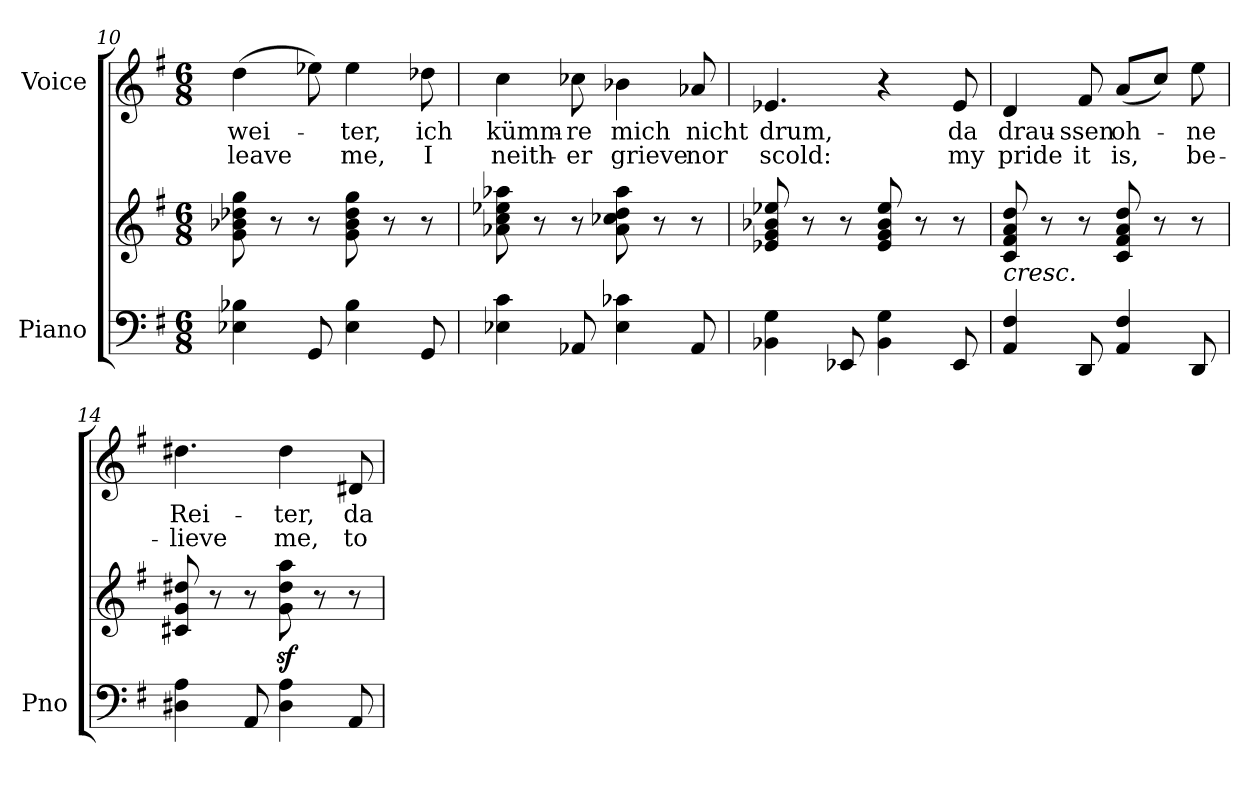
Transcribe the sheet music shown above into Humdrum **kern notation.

**kern	**kern	**kern	**text	**text
*part2	*part2	*part1	*part1	*part1
*staff3	*staff2	*staff1	*staff1	*staff1
*I"Piano	*	*I"Voice	*	*
*I'Pno	*	*	*	*
!!LO:PB:g=z
*clefF4	*clefG2	*clefG2	*	*
*k[f#]	*k[f#]	*k[f#]	*	*
*M6/8	*M6/8	*M6/8	*	*
=10	=10	=10	=10	=10
!	!	!	!LO:LY:b	!LO:LY:b
4E-X\ 4B-X\	8g\ 8b-X\ 8dd-X\ 8gg\	(4dd\	wei-	leave
.	8r	.	.	.
8GG/	8r	8ee-X\)	.	.
!	!	!	!LO:LY:b	!LO:LY:b
4E-\ 4B-\	8g\ 8b-\ 8dd-\ 8gg\	4ee-\	-ter,	me,
.	8r	.	.	.
!	!	!	!LO:LY:b	!LO:LY:b
8GG/	8r	8dd-X\	ich	I
=11	=11	=11	=11	=11
!	!	!	!LO:LY:b	!LO:LY:b
4E-X\ 4c\	8a-X\ 8cc\ 8ee-X\ 8aa-X\	4cc\	kümm-	neith-
.	8r	.	.	.
!	!	!	!LO:LY:b	!LO:LY:b
8AA-X/	8r	8cc-X\	-re	-er
!	!	!	!LO:LY:b	!LO:LY:b
4E-\ 4c-X\	8a-\ 8cc-X\ 8dd\ 8aa-\	4b-X\	mich	grieve
.	8r	.	.	.
!	!	!	!LO:LY:b	!LO:LY:b
8AA-/	8r	8a-X/	nicht	nor
=12	=12	=12	=12	=12
!	!	!	!LO:LY:b	!LO:LY:b
4BB-X\ 4G\	8e-X/ 8g/ 8b-X/ 8ee-X/	4.e-X/	drum,	scold:
.	8r	.	.	.
8EE-X/	8r	.	.	.
4BB-\ 4G\	8e-/ 8g/ 8b-/ 8ee-/	4r	.	.
.	8r	.	.	.
!	!	!	!LO:LY:b	!LO:LY:b
8EE-/	8r	8e-/	da	my
=13	=13	=13	=13	=13
!	!LO:TX:b:i:t=cresc.	!	!	!
!	!	!	!LO:LY:b	!LO:LY:b
4AA/ 4F#/	8c/ 8f#/ 8a/ 8dd/	4d/	drau-	pride
.	8r	.	.	.
!	!	!	!LO:LY:b	!LO:LY:b
8DD/	8r	8f#/	-ssen	it
!	!	!	!LO:LY:b	!LO:LY:b
4AA/ 4F#/	8c/ 8f#/ 8a/ 8dd/	(8a/L	oh-	is,
.	8r	8cc/J)	.	.
!	!	!	!LO:LY:b	!LO:LY:b
8DD/	8r	8ee\	-ne	be-
!!LO:LB:g=z
=14	=14	=14	=14	=14
!	!	!	!LO:LY:b	!LO:LY:b
4D#X\ 4A\	8c#X/ 8g/ 8dd#X/	4.dd#X\	Rei-	-lieve
.	8r	.	.	.
8AA/	8r	.	.	.
!	!	!	!LO:LY:b	!LO:LY:b
4D#\ 4A\	8g\z< 8dd#\z< 8aa\z<	4dd#\	-ter,	me,
.	8r	.	.	.
!	!	!	!LO:LY:b	!LO:LY:b
8AA/	8r	8d#X/	da	to
=	=	=	=	=
*-	*-	*-	*-	*-
